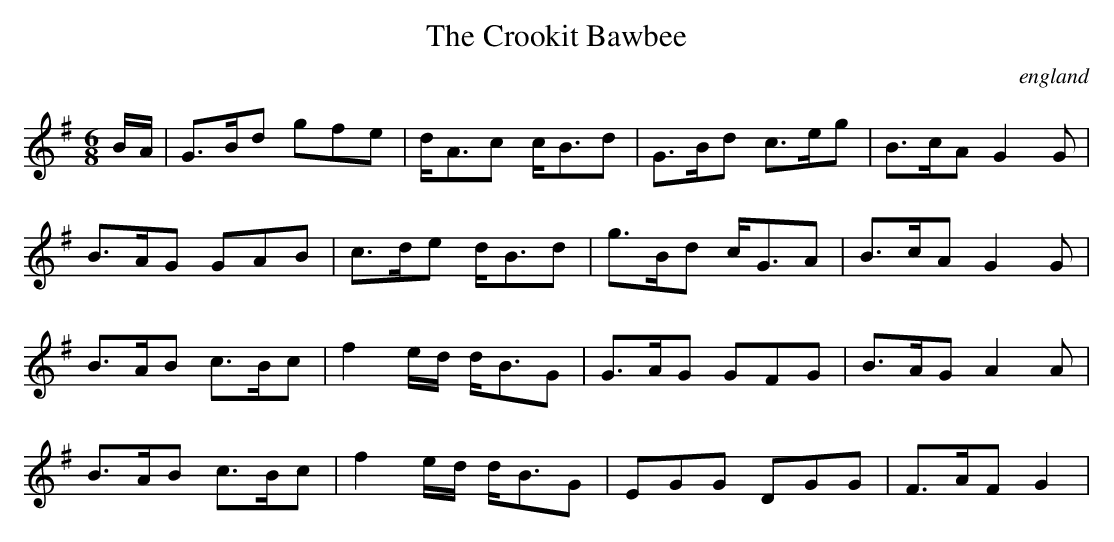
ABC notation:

X:1
T:Crookit Bawbee, The
O:england
M:6/8
L:1/8
K:G
B/A/|G>Bd gfe|d<Ac c<Bd|G>Bd c>eg|B>cA G2G|
B>AG GAB|c>de d<Bd|g>Bd c<GA|B>cA G2G|
B>AB c>Bc|f2e/d/ d<BG|G>AG GFG|B>AG A2A|
B>AB c>Bc|f2e/d/ d<BG|EGG DGG|F>AF G2|
]
